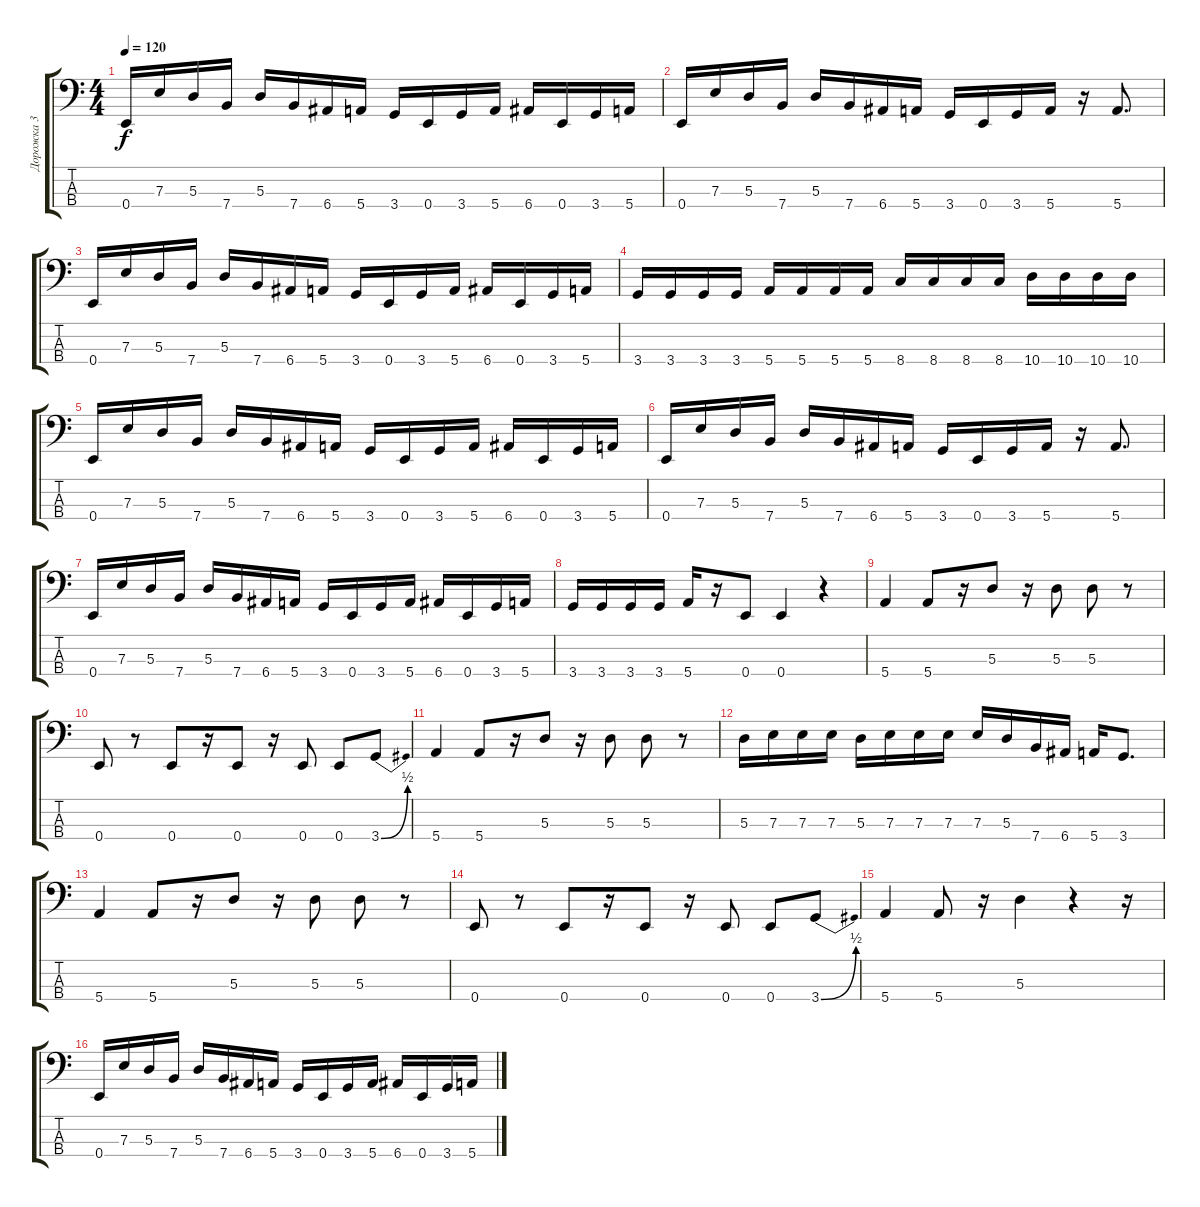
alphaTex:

\track ("Дорожка 3" "Дорожка 3") {instrument electricbassfinger}
\staff {score tabs}
\tuning (G2 D2 A1 E1) {hide}
\ts (4 4)
\tempo 120
\clef f4
\ks c
0.4.16{dy f} 7.3.16 5.3.16 7.4.16 5.3.16 7.4.16 6.4.16 5.4.16 3.4.16 0.4.16 3.4.16 5.4.16 6.4.16 0.4.16 3.4.16 5.4.16 |
0.4.16 7.3.16 5.3.16 7.4.16 5.3.16 7.4.16 6.4.16 5.4.16 3.4.16 0.4.16 3.4.16 5.4.16 r.16 5.4.8{d} |
0.4.16 7.3.16 5.3.16 7.4.16 5.3.16 7.4.16 6.4.16 5.4.16 3.4.16 0.4.16 3.4.16 5.4.16 6.4.16 0.4.16 3.4.16 5.4.16 |
3.4.16 3.4.16 3.4.16 3.4.16 5.4.16 5.4.16 5.4.16 5.4.16 8.4.16 8.4.16 8.4.16 8.4.16 10.4.16 10.4.16 10.4.16 10.4.16 |
0.4.16 7.3.16 5.3.16 7.4.16 5.3.16 7.4.16 6.4.16 5.4.16 3.4.16 0.4.16 3.4.16 5.4.16 6.4.16 0.4.16 3.4.16 5.4.16 |
0.4.16 7.3.16 5.3.16 7.4.16 5.3.16 7.4.16 6.4.16 5.4.16 3.4.16 0.4.16 3.4.16 5.4.16 r.16 5.4.8{d} |
0.4.16 7.3.16 5.3.16 7.4.16 5.3.16 7.4.16 6.4.16 5.4.16 3.4.16 0.4.16 3.4.16 5.4.16 6.4.16 0.4.16 3.4.16 5.4.16 |
3.4.16 3.4.16 3.4.16 3.4.16 5.4.16 r.16 0.4.8 0.4.4 r.4 |
5.4.4 5.4.8 r.16 5.3.8 r.16 5.3.8 5.3.8 r.8 |
0.4.8 r.8 0.4.8 r.16 0.4.8 r.16 0.4.8 0.4.8 3.4{be (bend 0 0 60 2)}.8 |
5.4.4 5.4.8 r.16 5.3.8 r.16 5.3.8 5.3.8 r.8 |
5.3.16 7.3.16 7.3.16 7.3.16 5.3.16 7.3.16 7.3.16 7.3.16 7.3.16 5.3.16 7.4.16 6.4.16 5.4.16 3.4.8{d} |
5.4.4 5.4.8 r.16 5.3.8 r.16 5.3.8 5.3.8 r.8 |
0.4.8 r.8 0.4.8 r.16 0.4.8 r.16 0.4.8 0.4.8 3.4{be (bend 0 0 60 2)}.8 |
5.4.4 5.4.8 r.16 5.3.4 r.4 r.16 |
0.4.16 7.3.16 5.3.16 7.4.16 5.3.16 7.4.16 6.4.16 5.4.16 3.4.16 0.4.16 3.4.16 5.4.16 6.4.16 0.4.16 3.4.16 5.4.16
